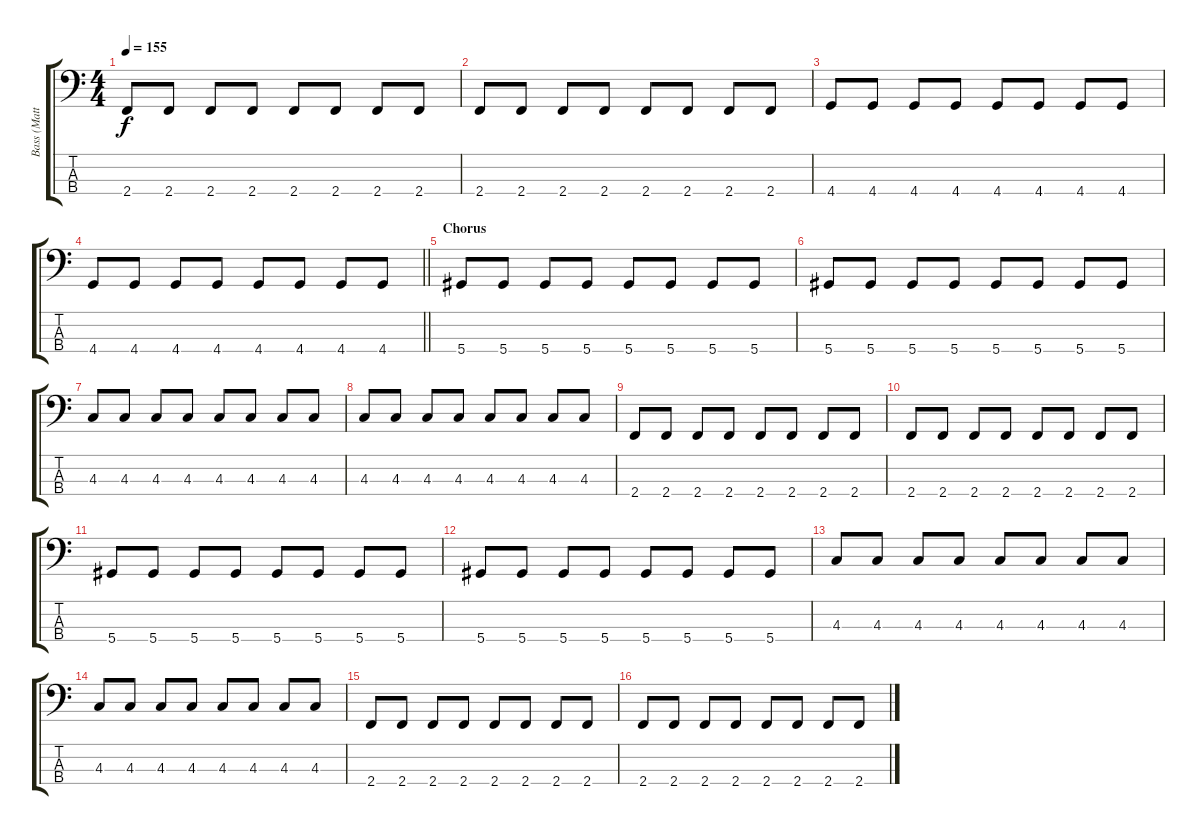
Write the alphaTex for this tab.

\track ("Bass (Matt)" "Bass (Matt") {instrument electricbassfinger}
\staff {score tabs}
\tuning (Gb2 Db2 Ab1 Eb1) {hide}
\ts (4 4)
\tempo 155
\clef f4
\ks c
2.4.8{dy f} 2.4.8 2.4.8 2.4.8 2.4.8 2.4.8 2.4.8 2.4.8 |
2.4.8 2.4.8 2.4.8 2.4.8 2.4.8 2.4.8 2.4.8 2.4.8 |
4.4.8 4.4.8 4.4.8 4.4.8 4.4.8 4.4.8 4.4.8 4.4.8 |
\barLineRight lightlight
4.4.8 4.4.8 4.4.8 4.4.8 4.4.8 4.4.8 4.4.8 4.4.8 |
\section ("" "Chorus")
5.4.8 5.4.8 5.4.8 5.4.8 5.4.8 5.4.8 5.4.8 5.4.8 |
5.4.8 5.4.8 5.4.8 5.4.8 5.4.8 5.4.8 5.4.8 5.4.8 |
4.3.8 4.3.8 4.3.8 4.3.8 4.3.8 4.3.8 4.3.8 4.3.8 |
4.3.8 4.3.8 4.3.8 4.3.8 4.3.8 4.3.8 4.3.8 4.3.8 |
2.4.8 2.4.8 2.4.8 2.4.8 2.4.8 2.4.8 2.4.8 2.4.8 |
2.4.8 2.4.8 2.4.8 2.4.8 2.4.8 2.4.8 2.4.8 2.4.8 |
5.4.8 5.4.8 5.4.8 5.4.8 5.4.8 5.4.8 5.4.8 5.4.8 |
5.4.8 5.4.8 5.4.8 5.4.8 5.4.8 5.4.8 5.4.8 5.4.8 |
4.3.8 4.3.8 4.3.8 4.3.8 4.3.8 4.3.8 4.3.8 4.3.8 |
4.3.8 4.3.8 4.3.8 4.3.8 4.3.8 4.3.8 4.3.8 4.3.8 |
2.4.8 2.4.8 2.4.8 2.4.8 2.4.8 2.4.8 2.4.8 2.4.8 |
2.4.8 2.4.8 2.4.8 2.4.8 2.4.8 2.4.8 2.4.8 2.4.8
